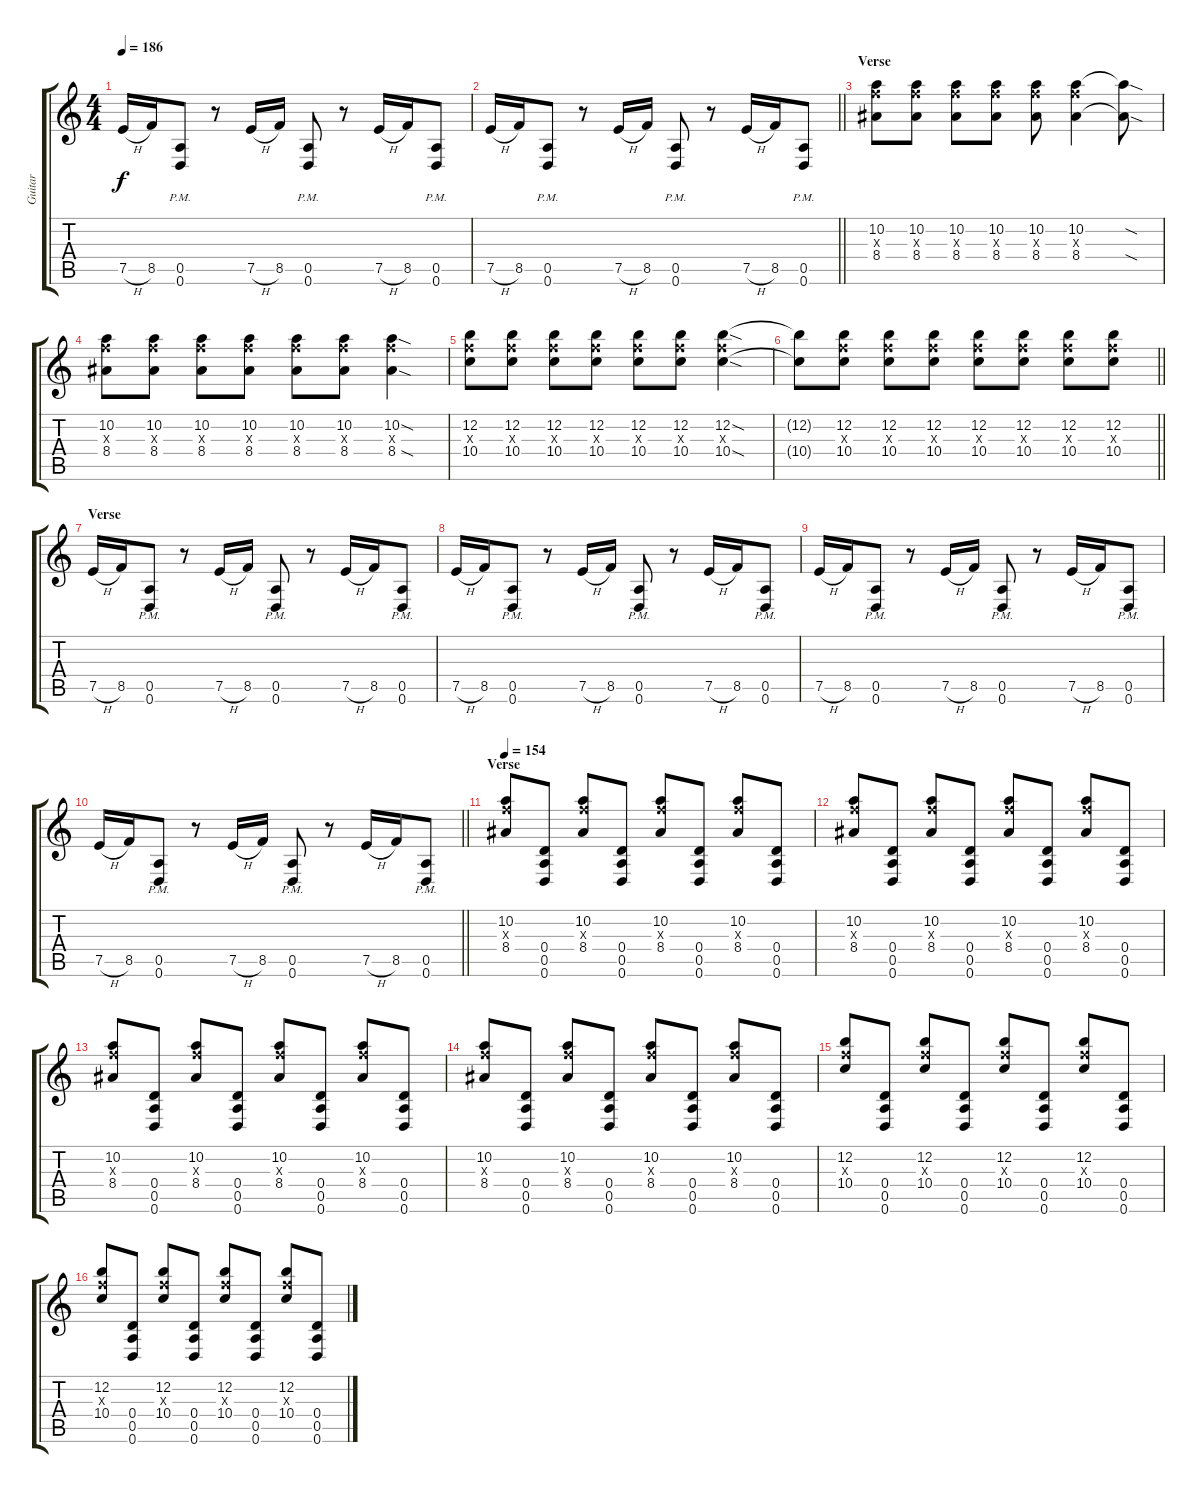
\track ("Guitar" "Guitar") {instrument distortionguitar}
\staff {score tabs}
\tuning (E4 B3 G3 D3 A2 D2) {hide}
\ts (4 4)
\tempo 186
\clef g2
\ks c
7.5{h}.16{dy f} 8.5.16 (0.5{pm} 0.6{pm}).8 r.8 7.5{h}.16 8.5.16 (0.5{pm} 0.6{pm}).8 r.8 7.5{h}.16 8.5.16 (0.5{pm} 0.6{pm}).8 |
\barLineRight lightlight
7.5{h}.16 8.5.16 (0.5{pm} 0.6{pm}).8 r.8 7.5{h}.16 8.5.16 (0.5{pm} 0.6{pm}).8 r.8 7.5{h}.16 8.5.16 (0.5{pm} 0.6{pm}).8 |
\section ("" "Verse")
(10.2 10.3{x} 8.4).8 (10.2 10.3{x} 8.4).8 (10.2 10.3{x} 8.4).8 (10.2 10.3{x} 8.4).8 (10.2 10.3{x} 8.4).8 (10.2 10.3{x} 8.4).4 (10.2{sod t} 8.4{sod t}).8 |
(10.2 10.3{x} 8.4).8 (10.2 10.3{x} 8.4).8 (10.2 10.3{x} 8.4).8 (10.2 10.3{x} 8.4).8 (10.2 10.3{x} 8.4).8 (10.2 10.3{x} 8.4).8 (10.2{sod} 10.3{x} 8.4{sod}).4 |
(12.2 10.3{x} 10.4).8 (12.2 10.3{x} 10.4).8 (12.2 10.3{x} 10.4).8 (12.2 10.3{x} 10.4).8 (12.2 10.3{x} 10.4).8 (12.2 10.3{x} 10.4).8 (12.2{sod} 10.3{x} 10.4{sod}).4 |
\barLineRight lightlight
(12.2{t} 10.4{t}).8 (12.2 10.3{x} 10.4).8 (12.2 10.3{x} 10.4).8 (12.2 10.3{x} 10.4).8 (12.2 10.3{x} 10.4).8 (12.2 10.3{x} 10.4).8 (12.2 10.3{x} 10.4).8 (12.2 10.3{x} 10.4).8 |
\section ("" "Verse")
7.5{h}.16 8.5.16 (0.5{pm} 0.6{pm}).8 r.8 7.5{h}.16 8.5.16 (0.5{pm} 0.6{pm}).8 r.8 7.5{h}.16 8.5.16 (0.5{pm} 0.6{pm}).8 |
7.5{h}.16 8.5.16 (0.5{pm} 0.6{pm}).8 r.8 7.5{h}.16 8.5.16 (0.5{pm} 0.6{pm}).8 r.8 7.5{h}.16 8.5.16 (0.5{pm} 0.6{pm}).8 |
7.5{h}.16 8.5.16 (0.5{pm} 0.6{pm}).8 r.8 7.5{h}.16 8.5.16 (0.5{pm} 0.6{pm}).8 r.8 7.5{h}.16 8.5.16 (0.5{pm} 0.6{pm}).8 |
\barLineRight lightlight
7.5{h}.16 8.5.16 (0.5{pm} 0.6{pm}).8 r.8 7.5{h}.16 8.5.16 (0.5{pm} 0.6{pm}).8 r.8 7.5{h}.16 8.5.16 (0.5{pm} 0.6{pm}).8 |
\section ("" "Verse")
\tempo 154
(10.2 10.3{x} 8.4).8 (0.4 0.5 0.6).8 (10.2 10.3{x} 8.4).8 (0.4 0.5 0.6).8 (10.2 10.3{x} 8.4).8 (0.4 0.5 0.6).8 (10.2 10.3{x} 8.4).8 (0.4 0.5 0.6).8 |
(10.2 10.3{x} 8.4).8 (0.4 0.5 0.6).8 (10.2 10.3{x} 8.4).8 (0.4 0.5 0.6).8 (10.2 10.3{x} 8.4).8 (0.4 0.5 0.6).8 (10.2 10.3{x} 8.4).8 (0.4 0.5 0.6).8 |
(10.2 10.3{x} 8.4).8 (0.4 0.5 0.6).8 (10.2 10.3{x} 8.4).8 (0.4 0.5 0.6).8 (10.2 10.3{x} 8.4).8 (0.4 0.5 0.6).8 (10.2 10.3{x} 8.4).8 (0.4 0.5 0.6).8 |
(10.2 10.3{x} 8.4).8 (0.4 0.5 0.6).8 (10.2 10.3{x} 8.4).8 (0.4 0.5 0.6).8 (10.2 10.3{x} 8.4).8 (0.4 0.5 0.6).8 (10.2 10.3{x} 8.4).8 (0.4 0.5 0.6).8 |
(12.2 10.3{x} 10.4).8 (0.4 0.5 0.6).8 (12.2 10.3{x} 10.4).8 (0.4 0.5 0.6).8 (12.2 10.3{x} 10.4).8 (0.4 0.5 0.6).8 (12.2 10.3{x} 10.4).8 (0.4 0.5 0.6).8 |
(12.2 10.3{x} 10.4).8 (0.4 0.5 0.6).8 (12.2 10.3{x} 10.4).8 (0.4 0.5 0.6).8 (12.2 10.3{x} 10.4).8 (0.4 0.5 0.6).8 (12.2 10.3{x} 10.4).8 (0.4 0.5 0.6).8
